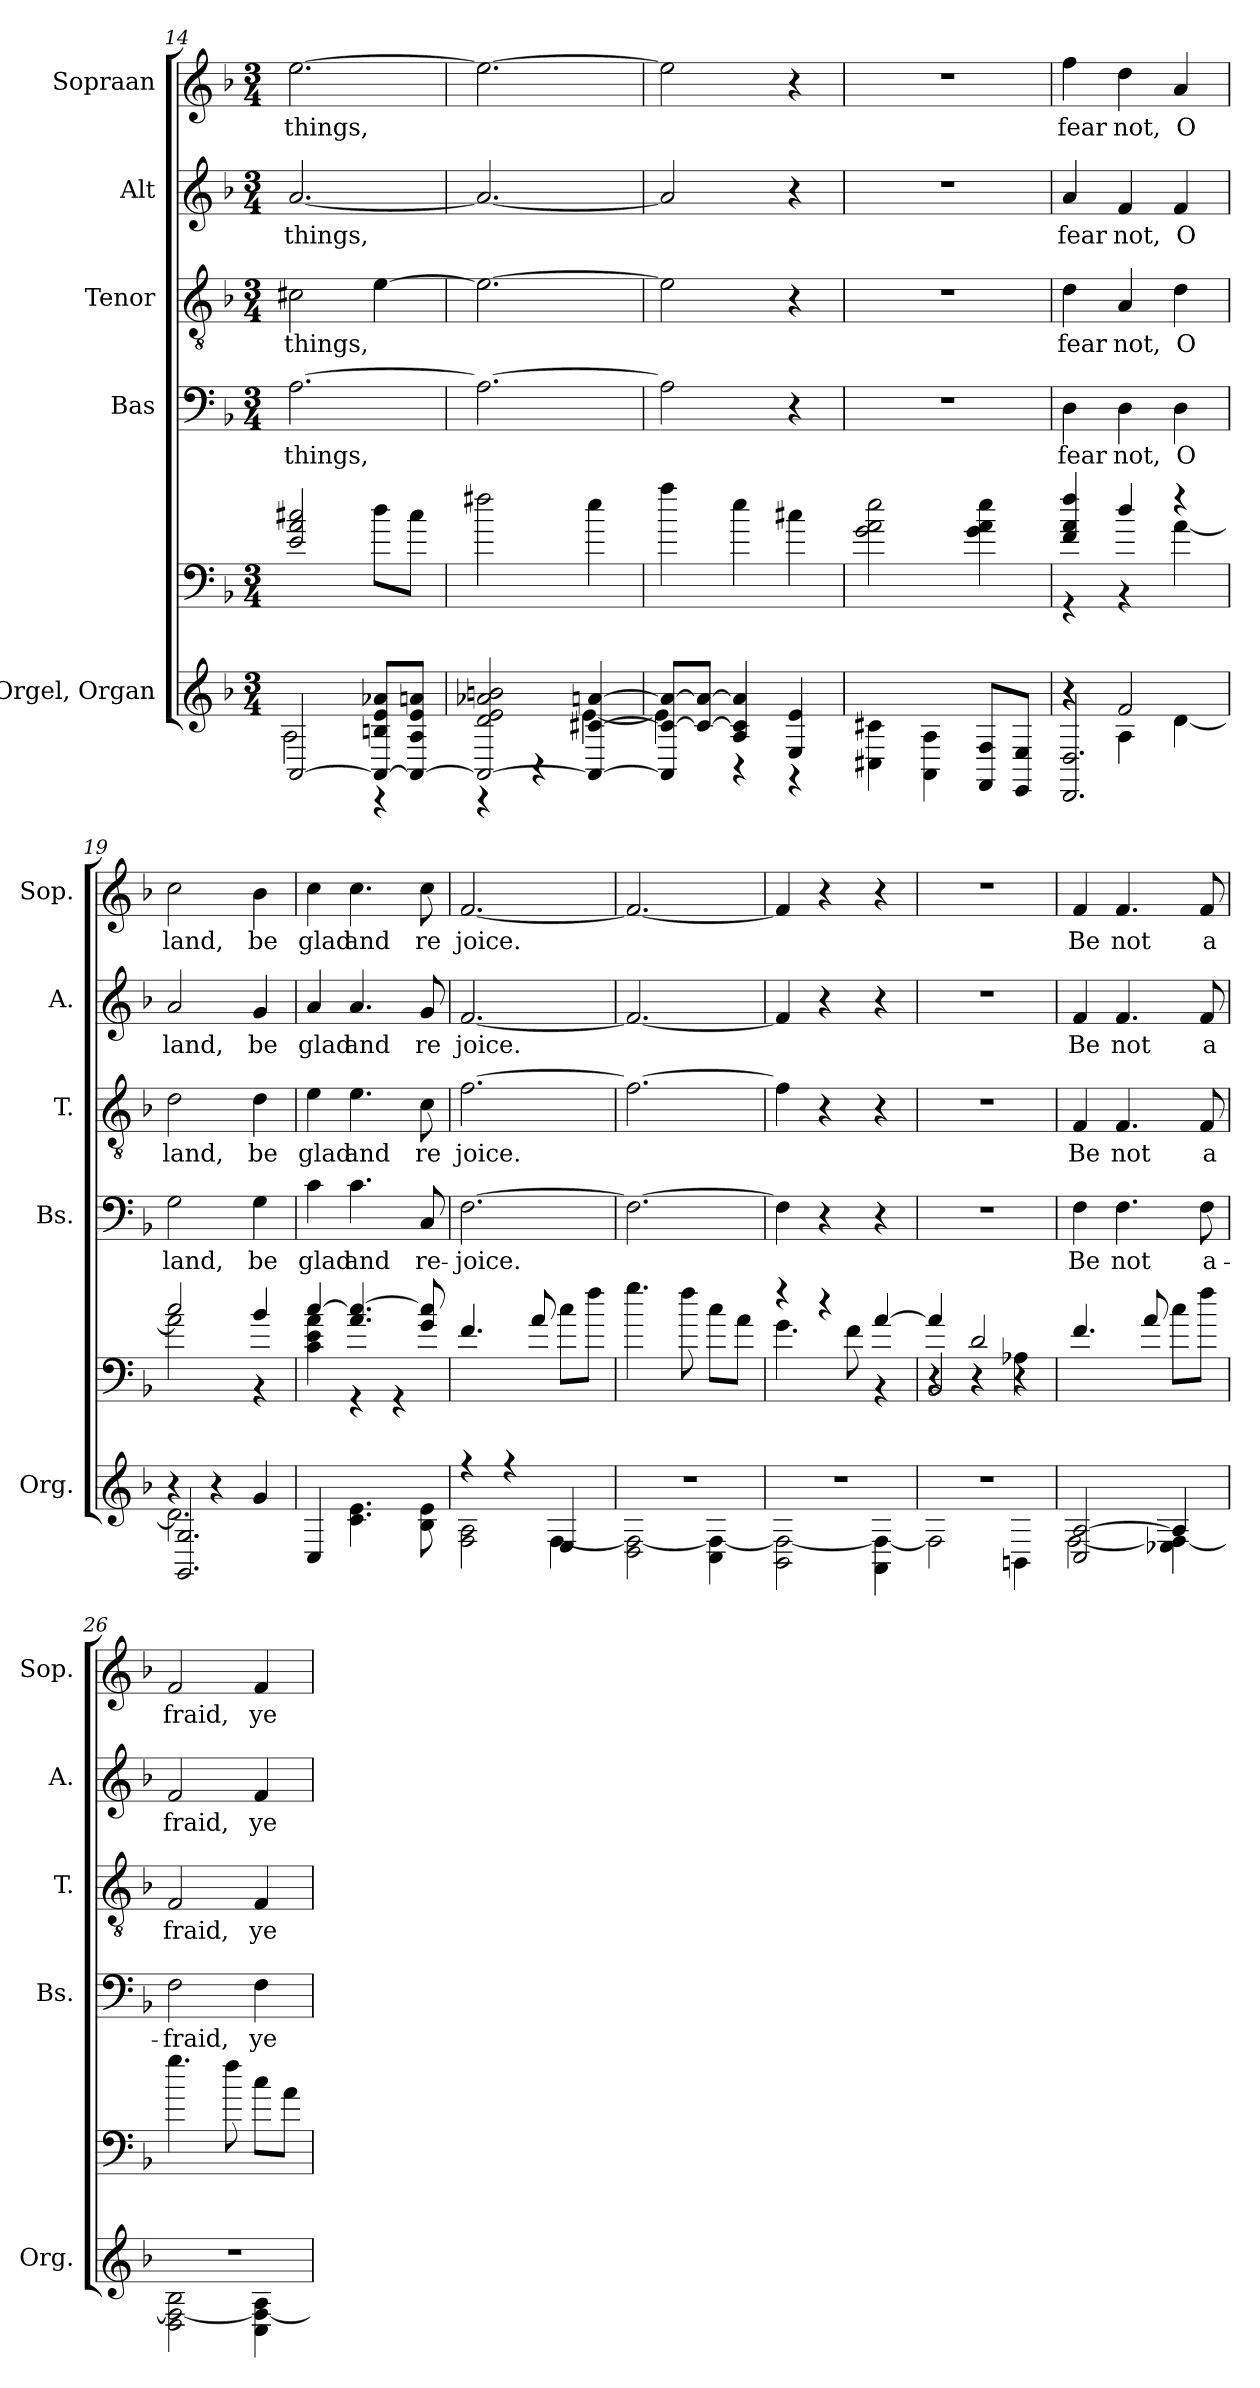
**kern	**kern	**kern	**text	**kern	**text	**kern	**text	**kern	**text
*part5	*part5	*part4	*part4	*part3	*part3	*part2	*part2	*part1	*part1
*staff6	*staff5	*staff4	*staff4	*staff3	*staff3	*staff2	*staff2	*staff1	*staff1
*I"Orgel, Organ	*	*I"Bas	*	*I"Tenor	*	*I"Alt	*	*I"Sopraan	*
*I'Org.	*	*I'Bs.	*	*I'T.	*	*I'A.	*	*I'Sop.	*
*clefG2	*clefF4	*clefF4	*	*clefGv2	*	*clefG2	*	*clefG2	*
*k[b-]	*k[b-]	*k[b-]	*	*k[b-]	*	*k[b-]	*	*k[b-]	*
*M3/4	*M3/4	*M3/4	*	*M3/4	*	*M3/4	*	*M3/4	*
=14	=14	=14	=14	=14	=14	=14	=14	=14	=14
*^	*	*	*	*	*	*	*	*	*
!	!	!	!	!LO:LY:b	!	!LO:LY:b	!	!LO:LY:b	!	!LO:LY:b
[2AA/	2A\	2e/ 2a/ 2cc#X/	[2.A\	things,	2c#X\	things,	[2.a/	things,	[2.ee\	things,
8AA_/ 8Bn/ 8e/ 8a-X/L	4r	8dd\L	.	.	[4e\	.	.	.	.	.
8AA_/ 8A/ 8e/ 8an/J	.	8cc#\J	.	.	.	.	.	.	.	.
=15	=15	=15	=15	=15	=15	=15	=15	=15	=15	=15
2AA/_ 2d/ 2e/ 2a-X/ 2bn/	4r	2ff#X\	2.A\_	.	2.e\_	.	2.a/_	.	2.ee\_	.
.	4r	.	.	.	.	.	.	.	.	.
4AA/_ [4c#X/ [4an/	[4e\	4ee\	.	.	.	.	.	.	.	.
=16	=16	=16	=16	=16	=16	=16	=16	=16	=16	=16
8AA]/ 8c#_/ 8a_/L	4e\]	4aa\	2A\]	.	2e\]	.	2a/]	.	2ee\]	.
8c#_/ 8a_/J	.	.	.	.	.	.	.	.	.	.
4A/ 4c#/] 4a/]	4r	4ee\	.	.	.	.	.	.	.	.
4E/ 4e/	4r	4cc#X\	4r	.	4r	.	4r	.	4r	.
*v	*v	*	*	*	*	*	*	*	*	*
=17	=17	=17	=17	=17	=17	=17	=17	=17	=17
*	*	*	*	*	*	*	*	*MM86	*
4C#X\ 4c#X\	2g\ 2a\ 2ee\	2.r	.	2.r	.	2.r	.	2.r	.
4AA\ 4A\	.	.	.	.	.	.	.	.	.
8FF/ 8F/L	4g\ 4a\ 4ee\	.	.	.	.	.	.	.	.
8EE/ 8E/J	.	.	.	.	.	.	.	.	.
=18	=18	=18	=18	=18	=18	=18	=18	=18	=18
*^	*^	*	*	*	*	*	*	*	*
*	*^	*	*	*	*	*	*	*	*	*	*
!	!	!	!	!	!	!LO:LY:b	!	!LO:LY:b	!	!LO:LY:b	!	!LO:LY:b
4r	4r	2.DD/ 2.D/	4f/ 4a/ 4ff/	4r	4D\	fear	4d\	fear	4a/	fear	4ff\	fear
!	!	!	!	!	!	!LO:LY:b	!	!LO:LY:b	!	!LO:LY:b	!	!LO:LY:b
2f/	4A\	.	4dd/	4r	4D\	not,	4A/	not,	4f/	not,	4dd\	not,
!	!	!	!	!	!	!LO:LY:b	!	!LO:LY:b	!	!LO:LY:b	!	!LO:LY:b
.	[4d\	.	4r	[4a\	4D\	O	4d\	O	4f/	O	4a/	O
=19	=19	=19	=19	=19	=19	=19	=19	=19	=19	=19	=19	=19
!	!	!	!	!	!	!LO:LY:b	!	!LO:LY:b	!	!LO:LY:b	!	!LO:LY:b
4r	2.d\]	2.GG/ 2.G/	2cc/	2a\]	2G\	land,	2d\	land,	2a/	land,	2cc\	land,
4r	.	.	.	.	.	.	.	.	.	.	.	.
!	!	!	!	!	!	!LO:LY:b	!	!LO:LY:b	!	!LO:LY:b	!	!LO:LY:b
4g/	.	.	4b-/	4r	4G\	be	4d\	be	4g/	be	4b-\	be
*v	*v	*v	*	*	*	*	*	*	*	*	*	*
!!LO:PB:g=z
=20	=20	=20	=20	=20	=20	=20	=20	=20	=20	=20
!	!	!	!	!LO:LY:b	!	!LO:LY:b	!	!LO:LY:b	!	!LO:LY:b
4C/	[4cc/	4c\ 4e\ 4a\	4c\	glad	4e\	glad	4a/	glad	4cc\	glad
!	!	!	!	!LO:LY:b	!	!LO:LY:b	!	!LO:LY:b	!	!LO:LY:b
4.c\ 4.e\	4.a/ 4.cc/_	4r	4.c\	and	4.e\	and	4.a/	and	4.cc\	and
.	.	4r	.	.	.	.	.	.	.	.
!	!	!	!	!LO:LY:b	!	!LO:LY:b	!	!LO:LY:b	!	!LO:LY:b
8B-\ 8e\	8g/ 8cc/]	.	8C/	re-	8c\	re	8g/	re	8cc\	re
*	*v	*v	*	*	*	*	*	*	*	*
=21	=21	=21	=21	=21	=21	=21	=21	=21	=21
*^	*	*	*	*	*	*	*	*	*
!	!	!	!	!LO:LY:b	!	!LO:LY:b	!	!LO:LY:b	!	!LO:LY:b
4r	2F\ 2A\	4.f/	[2.F\	-joice.	[2.f\	joice.	[2.f/	joice.	[2.f/	joice.
4r	.	.	.	.	.	.	.	.	.	.
.	.	8a/	.	.	.	.	.	.	.	.
4E/	[4F\	8cc\L	.	.	.	.	.	.	.	.
.	.	8ff\J	.	.	.	.	.	.	.	.
=22	=22	=22	=22	=22	=22	=22	=22	=22	=22	=22
2.r	2D\ 2F\_	4.gg\	2.F\_	.	2.f\_	.	2.f/_	.	2.f/_	.
.	.	8ff\	.	.	.	.	.	.	.	.
.	4C\ 4F\_	8cc\L	.	.	.	.	.	.	.	.
.	.	8a\J	.	.	.	.	.	.	.	.
=23	=23	=23	=23	=23	=23	=23	=23	=23	=23	=23
*	*	*^	*	*	*	*	*	*	*	*
2.r	2BB-\ 2F\_	4r	4.g\	4F\]	.	4f\]	.	4f/]	.	4f/]	.
.	.	4r	.	4r	.	4r	.	4r	.	4r	.
.	.	.	8f\	.	.	.	.	.	.	.	.
.	4AA\ 4F\_	[4a/	4r	4r	.	4r	.	4r	.	4r	.
=24	=24	=24	=24	=24	=24	=24	=24	=24	=24	=24	=24
*	*	*	*^	*	*	*	*	*	*	*	*
2.r	2F\]	4a/]	4r	2BB-/	2.r	.	2.r	.	2.r	.	2.r	.
.	.	2d/	4r	.	.	.	.	.	.	.	.	.
.	4BBn\	.	4A-X\	4r	.	.	.	.	.	.	.	.
=25	=25	=25	=25	=25	=25	=25	=25	=25	=25	=25	=25	=25
!	!	!	!	!	!	!LO:LY:b	!	!LO:LY:b	!	!LO:LY:b	!	!LO:LY:b
*	*	*v	*v	*v	*	*	*	*	*	*	*	*
2C/ [2A/	[2F\	4.f/	4F\	Be	4F/	Be	4f/	Be	4f/	Be
!	!	!	!	!LO:LY:b	!	!LO:LY:b	!	!LO:LY:b	!	!LO:LY:b
.	.	.	4.F\	not	4.F/	not	4.f/	not	4.f/	not
.	.	8a/	.	.	.	.	.	.	.	.
4A/]	4E-X\ 4F\_	8cc\L	.	.	.	.	.	.	.	.
!	!	!	!	!LO:LY:b	!	!LO:LY:b	!	!LO:LY:b	!	!LO:LY:b
.	.	8ff\J	8F\	a-	8F/	a	8f/	a	8f/	a
=26	=26	=26	=26	=26	=26	=26	=26	=26	=26	=26
!	!	!	!	!LO:LY:b	!	!LO:LY:b	!	!LO:LY:b	!	!LO:LY:b
2.r	2D\ 2F\_ 2B-\	4.gg\	2F\	-fraid,	2F/	fraid,	2f/	fraid,	2f/	fraid,
.	.	8ff\	.	.	.	.	.	.	.	.
!	!	!	!	!LO:LY:b	!	!LO:LY:b	!	!LO:LY:b	!	!LO:LY:b
.	4C\ 4F\_ 4A\	8cc\L	4F\	ye	4F/	ye	4f/	ye	4f/	ye
.	.	8a\J	.	.	.	.	.	.	.	.
*v	*v	*	*	*	*	*	*	*	*	*
=	=	=	=	=	=	=	=	=	=
*-	*-	*-	*-	*-	*-	*-	*-	*-	*-
